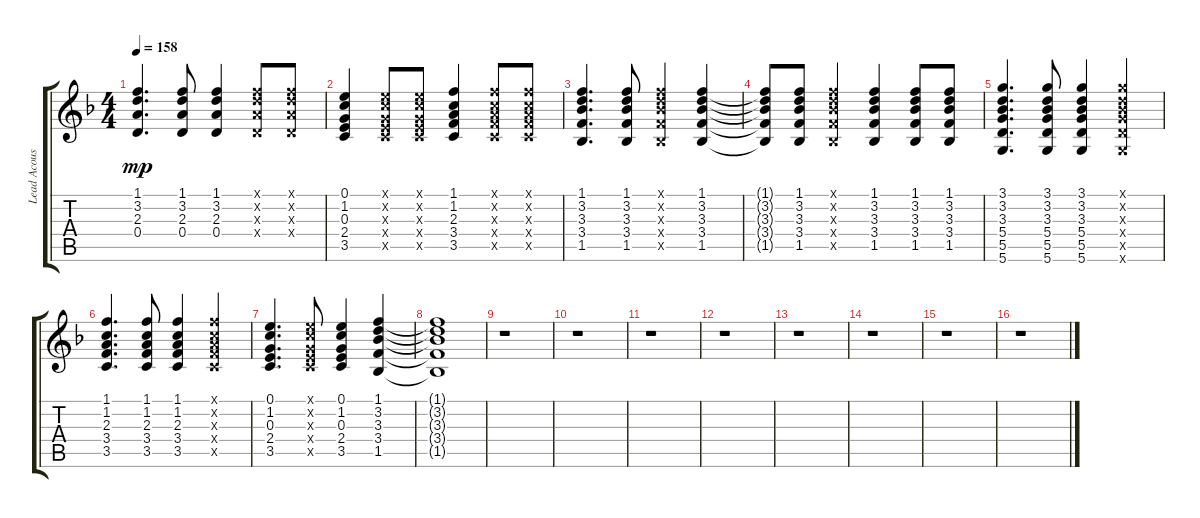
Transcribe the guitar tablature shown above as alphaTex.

\track ("Lead Acoustic" "Lead Acous") {instrument acousticguitarsteel}
\staff {score tabs}
\tuning (E4 B3 G3 D3 A2 D2) {hide}
\ts (4 4)
\tempo 158
\clef g2
\ks f
(1.1 3.2 2.3 0.4).4{d dy mp} (1.1 3.2 2.3 0.4).8 (1.1 3.2 2.3 0.4).4 (1.1{x} 3.2{x} 2.3{x} 0.4{x}).8 (1.1{x} 3.2{x} 2.3{x} 0.4{x}).8 |
(0.1 1.2 0.3 2.4 3.5).4 (0.1{x} 1.2{x} 0.3{x} 2.4{x} 3.5{x}).8 (0.1{x} 1.2{x} 0.3{x} 2.4{x} 3.5{x}).8 (1.1 1.2 2.3 3.4 3.5).4 (1.1{x} 1.2{x} 2.3{x} 3.4{x} 3.5{x}).8 (1.1{x} 1.2{x} 2.3{x} 3.4{x} 3.5{x}).8 |
(1.1 3.2 3.3 3.4 1.5).4{d} (1.1 3.2 3.3 3.4 1.5).8 (1.1{x} 3.2{x} 3.3{x} 3.4{x} 1.5{x}).4 (1.1 3.2 3.3 3.4 1.5).4 |
(1.1{t} 3.2{t} 3.3{t} 3.4{t} 1.5{t}).8 (1.1 3.2 3.3 3.4 1.5).8 (1.1{x} 3.2{x} 3.3{x} 3.4{x} 1.5{x}).4 (1.1 3.2 3.3 3.4 1.5).4 (1.1 3.2 3.3 3.4 1.5).8 (1.1 3.2 3.3 3.4 1.5).8 |
(3.1 3.2 3.3 5.4 5.5 5.6).4{d} (3.1 3.2 3.3 5.4 5.5 5.6).8 (3.1 3.2 3.3 5.4 5.5 5.6).4 (3.1{x} 3.2{x} 3.3{x} 5.4{x} 5.5{x} 5.6{x}).4 |
(1.1 1.2 2.3 3.4 3.5).4{d} (1.1 1.2 2.3 3.4 3.5).8 (1.1 1.2 2.3 3.4 3.5).4 (1.1{x} 1.2{x} 2.3{x} 3.4{x} 3.5{x}).4 |
(0.1 1.2 0.3 2.4 3.5).4{d} (0.1{x} 1.2{x} 0.3{x} 2.4{x} 3.5{x}).8 (0.1 1.2 0.3 2.4 3.5).4 (1.1 3.2 3.3 3.4 1.5).4 |
(1.1{t} 3.2{t} 3.3{t} 3.4{t} 1.5{t}).1 |
r.1 |
r.1 |
r.1 |
r.1 |
r.1 |
r.1 |
r.1 |
r.1
